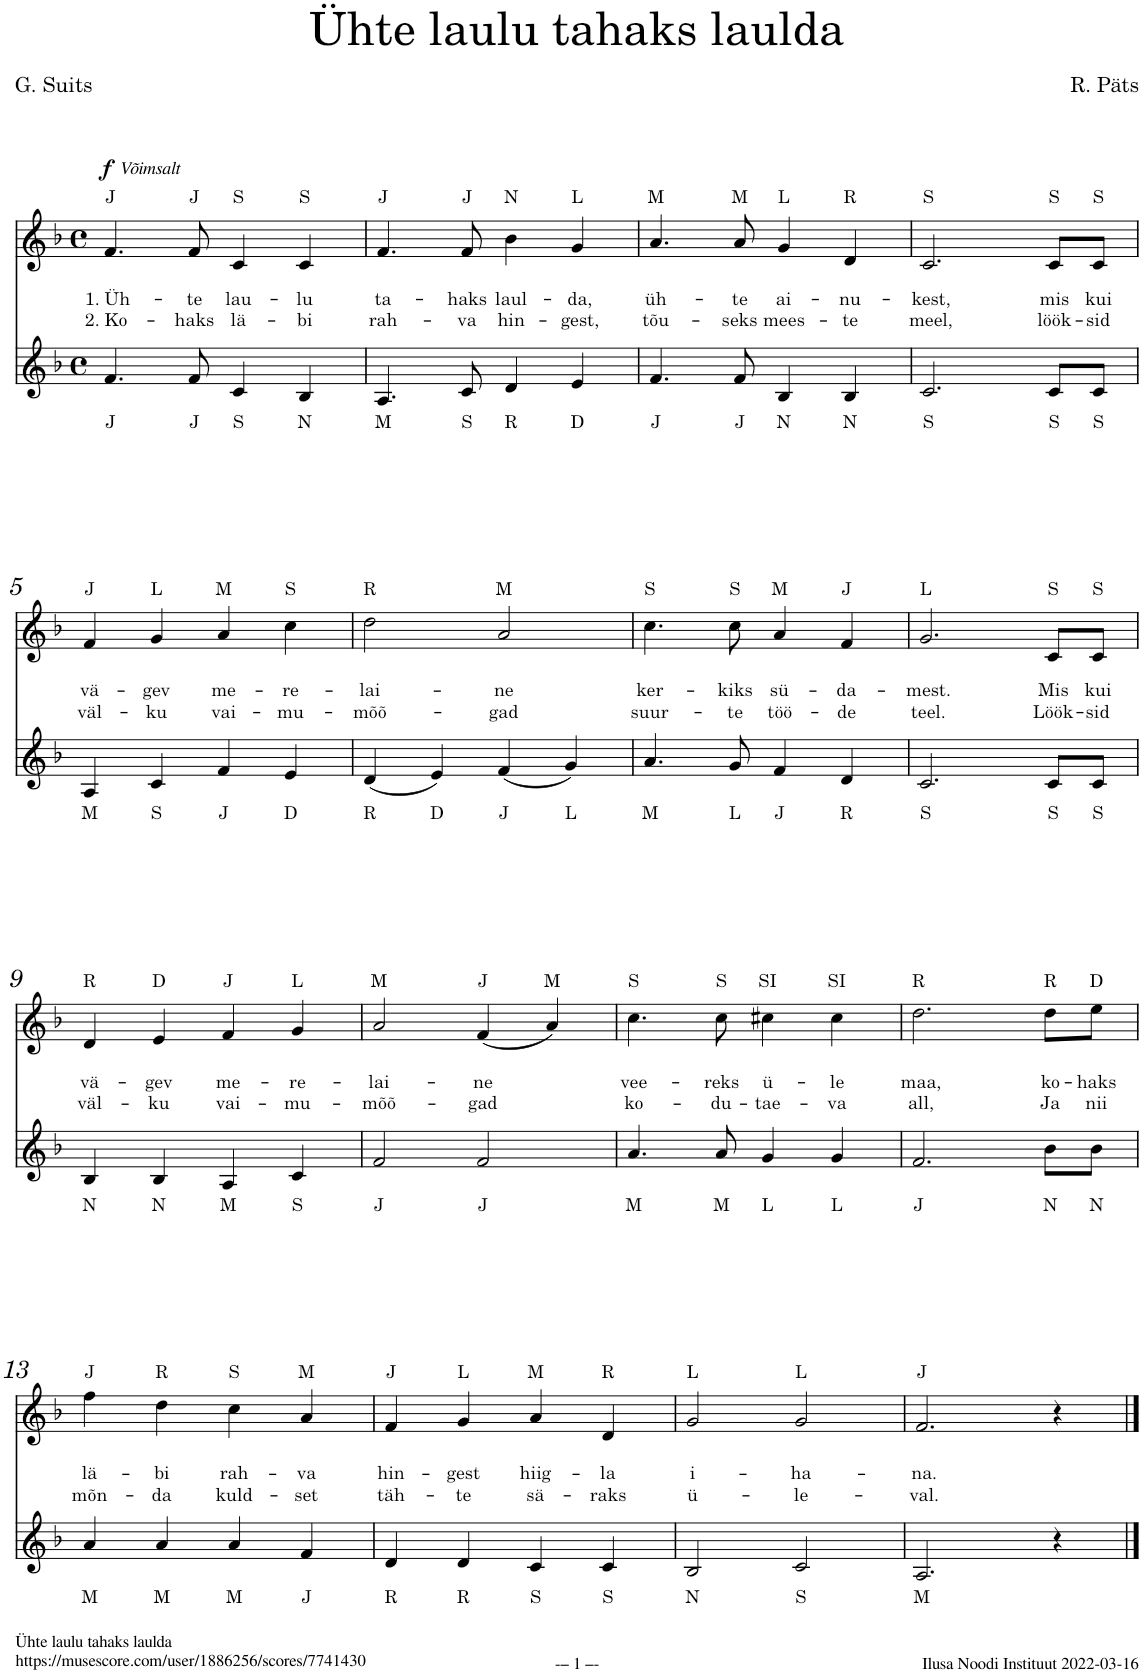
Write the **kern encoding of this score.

**kern	**text	**kern	**text	**text	**text	**dynam
*part2	*part2	*part1	*part1	*part1	*part1	*part1
*staff2	*staff2	*staff1	*staff1	*staff1	*staff1	*staff1
*I"Voice	*	*I"Voice	*	*	*	*
*clefG2	*	*clefG2	*	*	*	*
*	*	*Trd1c2	*	*	*	*
*k[b-]	*	*k[b-]	*	*	*	*
*M4/4	*	*M4/4	*	*	*	*
*met(c)	*	*met(c)	*	*	*	*
=1	=1	=1	=1	=1	=1	=1
!	!LO:LY:b	!	!LO:LY:a	!LO:LY:b	!LO:LY:b	!LO:DY:a
!	!	!	!	!	!	!LO:DY:n=1:a
4.f/	J	4.f/	J	1. Üh-	2. Ko-	f other-dynamics
!	!LO:LY:b	!	!LO:LY:a	!LO:LY:b	!LO:LY:b	!
8f/	J	8f/	J	-te	-haks	.
!	!LO:LY:b	!	!LO:LY:a	!LO:LY:b	!LO:LY:b	!
4c/	S	4c/	S	lau-	lä-	.
!	!LO:LY:b	!	!LO:LY:a	!LO:LY:b	!LO:LY:b	!
4B-/	N	4c/	S	-lu	-bi	.
=2	=2	=2	=2	=2	=2	=2
!	!LO:LY:b	!	!LO:LY:a	!LO:LY:b	!LO:LY:b	!
4.A/	M	4.f/	J	ta-	rah-	.
!	!LO:LY:b	!	!LO:LY:a	!LO:LY:b	!LO:LY:b	!
8c/	S	8f/	J	-haks	-va	.
!	!LO:LY:b	!	!LO:LY:a	!LO:LY:b	!LO:LY:b	!
4d/	R	4b-\	N	laul-	hin-	.
!	!LO:LY:b	!	!LO:LY:a	!LO:LY:b	!LO:LY:b	!
4e/	D	4g/	L	-da,	-gest,	.
=3	=3	=3	=3	=3	=3	=3
!	!LO:LY:b	!	!LO:LY:a	!LO:LY:b	!LO:LY:b	!
4.f/	J	4.a/	M	üh-	tõu-	.
!	!LO:LY:b	!	!LO:LY:a	!LO:LY:b	!LO:LY:b	!
8f/	J	8a/	M	-te	-seks	.
!	!LO:LY:b	!	!LO:LY:a	!LO:LY:b	!LO:LY:b	!
4B-/	N	4g/	L	ai-	mees-	.
!	!LO:LY:b	!	!LO:LY:a	!LO:LY:b	!LO:LY:b	!
4B-/	N	4d/	R	-nu-	-te	.
=4	=4	=4	=4	=4	=4	=4
!	!LO:LY:b	!	!LO:LY:a	!LO:LY:b	!LO:LY:b	!
2.c/	S	2.c/	S	-kest,	meel,	.
!	!LO:LY:b	!	!LO:LY:a	!LO:LY:b	!LO:LY:b	!
8c/L	S	8c/L	S	mis	löök-	.
!	!LO:LY:b	!	!LO:LY:a	!LO:LY:b	!LO:LY:b	!
8c/J	S	8c/J	S	kui	-sid	.
!!LO:LB:g=z
=5	=5	=5	=5	=5	=5	=5
!	!LO:LY:b	!	!LO:LY:a	!LO:LY:b	!LO:LY:b	!
4A/	M	4f/	J	vä-	väl-	.
!	!LO:LY:b	!	!LO:LY:a	!LO:LY:b	!LO:LY:b	!
4c/	S	4g/	L	-gev	-ku	.
!	!LO:LY:b	!	!LO:LY:a	!LO:LY:b	!LO:LY:b	!
4f/	J	4a/	M	me-	vai-	.
!	!LO:LY:b	!	!LO:LY:a	!LO:LY:b	!LO:LY:b	!
4e/	D	4cc\	S	-re-	-mu-	.
=6	=6	=6	=6	=6	=6	=6
!	!LO:LY:b	!	!LO:LY:a	!LO:LY:b	!LO:LY:b	!
(4d/	R	2dd\	R	-lai-	-mõõ-	.
!	!LO:LY:b	!	!	!	!	!
4e/)	D	.	.	.	.	.
!	!LO:LY:b	!	!LO:LY:a	!LO:LY:b	!LO:LY:b	!
(4f/	J	2a/	M	-ne	-gad	.
!	!LO:LY:b	!	!	!	!	!
4g/)	L	.	.	.	.	.
=7	=7	=7	=7	=7	=7	=7
!	!LO:LY:b	!	!LO:LY:a	!LO:LY:b	!LO:LY:b	!
4.a/	M	4.cc\	S	ker-	suur-	.
!	!LO:LY:b	!	!LO:LY:a	!LO:LY:b	!LO:LY:b	!
8g/	L	8cc\	S	-kiks	-te	.
!	!LO:LY:b	!	!LO:LY:a	!LO:LY:b	!LO:LY:b	!
4f/	J	4a/	M	sü-	töö-	.
!	!LO:LY:b	!	!LO:LY:a	!LO:LY:b	!LO:LY:b	!
4d/	R	4f/	J	-da-	-de	.
=8	=8	=8	=8	=8	=8	=8
!	!LO:LY:b	!	!LO:LY:a	!LO:LY:b	!LO:LY:b	!
2.c/	S	2.g/	L	-mest.	teel.	.
!	!LO:LY:b	!	!LO:LY:a	!LO:LY:b	!LO:LY:b	!
8c/L	S	8c/L	S	Mis	Löök-	.
!	!LO:LY:b	!	!LO:LY:a	!LO:LY:b	!LO:LY:b	!
8c/J	S	8c/J	S	kui	-sid	.
!!LO:LB:g=z
=9	=9	=9	=9	=9	=9	=9
!	!LO:LY:b	!	!LO:LY:a	!LO:LY:b	!LO:LY:b	!
4B-/	N	4d/	R	vä-	väl-	.
!	!LO:LY:b	!	!LO:LY:a	!LO:LY:b	!LO:LY:b	!
4B-/	N	4e/	D	-gev	-ku	.
!	!LO:LY:b	!	!LO:LY:a	!LO:LY:b	!LO:LY:b	!
4A/	M	4f/	J	me-	vai-	.
!	!LO:LY:b	!	!LO:LY:a	!LO:LY:b	!LO:LY:b	!
4c/	S	4g/	L	-re-	-mu-	.
=10	=10	=10	=10	=10	=10	=10
!	!LO:LY:b	!	!LO:LY:a	!LO:LY:b	!LO:LY:b	!
2f/	J	2a/	M	-lai-	-mõõ-	.
!	!LO:LY:b	!	!LO:LY:a	!LO:LY:b	!LO:LY:b	!
2f/	J	(4f/	J	-ne	-gad	.
!	!	!	!LO:LY:a	!	!	!
.	.	4a/)	M	.	.	.
=11	=11	=11	=11	=11	=11	=11
!	!LO:LY:b	!	!LO:LY:a	!LO:LY:b	!LO:LY:b	!
4.a/	M	4.cc\	S	vee-	ko-	.
!	!LO:LY:b	!	!LO:LY:a	!LO:LY:b	!LO:LY:b	!
8a/	M	8cc\	S	-reks	-du-	.
!	!LO:LY:b	!	!LO:LY:a	!LO:LY:b	!LO:LY:b	!
4g/	L	4cc#X\	SI	ü-	-tae-	.
!	!LO:LY:b	!	!LO:LY:a	!LO:LY:b	!LO:LY:b	!
4g/	L	4cc#\	SI	-le	-va	.
=12	=12	=12	=12	=12	=12	=12
!	!LO:LY:b	!	!LO:LY:a	!LO:LY:b	!LO:LY:b	!
2.f/	J	2.dd\	R	maa,	all,	.
!	!LO:LY:b	!	!LO:LY:a	!LO:LY:b	!LO:LY:b	!
8b-\L	N	8dd\L	R	ko-	Ja	.
!	!LO:LY:b	!	!LO:LY:a	!LO:LY:b	!LO:LY:b	!
8b-\J	N	8ee\J	D	-haks	nii	.
!!LO:LB:g=z
=13	=13	=13	=13	=13	=13	=13
!	!LO:LY:b	!	!LO:LY:a	!LO:LY:b	!LO:LY:b	!
4a/	M	4ff\	J	lä-	mõn-	.
!	!LO:LY:b	!	!LO:LY:a	!LO:LY:b	!LO:LY:b	!
4a/	M	4dd\	R	-bi	-da	.
!	!LO:LY:b	!	!LO:LY:a	!LO:LY:b	!LO:LY:b	!
4a/	M	4cc\	S	rah-	kuld-	.
!	!LO:LY:b	!	!LO:LY:a	!LO:LY:b	!LO:LY:b	!
4f/	J	4a/	M	-va	-set	.
=14	=14	=14	=14	=14	=14	=14
!	!LO:LY:b	!	!LO:LY:a	!LO:LY:b	!LO:LY:b	!
4d/	R	4f/	J	hin-	täh-	.
!	!LO:LY:b	!	!LO:LY:a	!LO:LY:b	!LO:LY:b	!
4d/	R	4g/	L	-gest	-te	.
!	!LO:LY:b	!	!LO:LY:a	!LO:LY:b	!LO:LY:b	!
4c/	S	4a/	M	hiig-	sä-	.
!	!LO:LY:b	!	!LO:LY:a	!LO:LY:b	!LO:LY:b	!
4c/	S	4d/	R	-la	-raks	.
=15	=15	=15	=15	=15	=15	=15
!	!LO:LY:b	!	!LO:LY:a	!LO:LY:b	!LO:LY:b	!
2B-/	N	2g/	L	i-	ü-	.
!	!LO:LY:b	!	!LO:LY:a	!LO:LY:b	!LO:LY:b	!
2c/	S	2g/	L	-ha-	-le-	.
=16	=16	=16	=16	=16	=16	=16
!	!LO:LY:b	!	!LO:LY:a	!LO:LY:b	!LO:LY:b	!
2.A/	M	2.f/	J	-na.	-val.	.
4r	.	4r	.	.	.	.
==	==	==	==	==	==	==
*-	*-	*-	*-	*-	*-	*-
